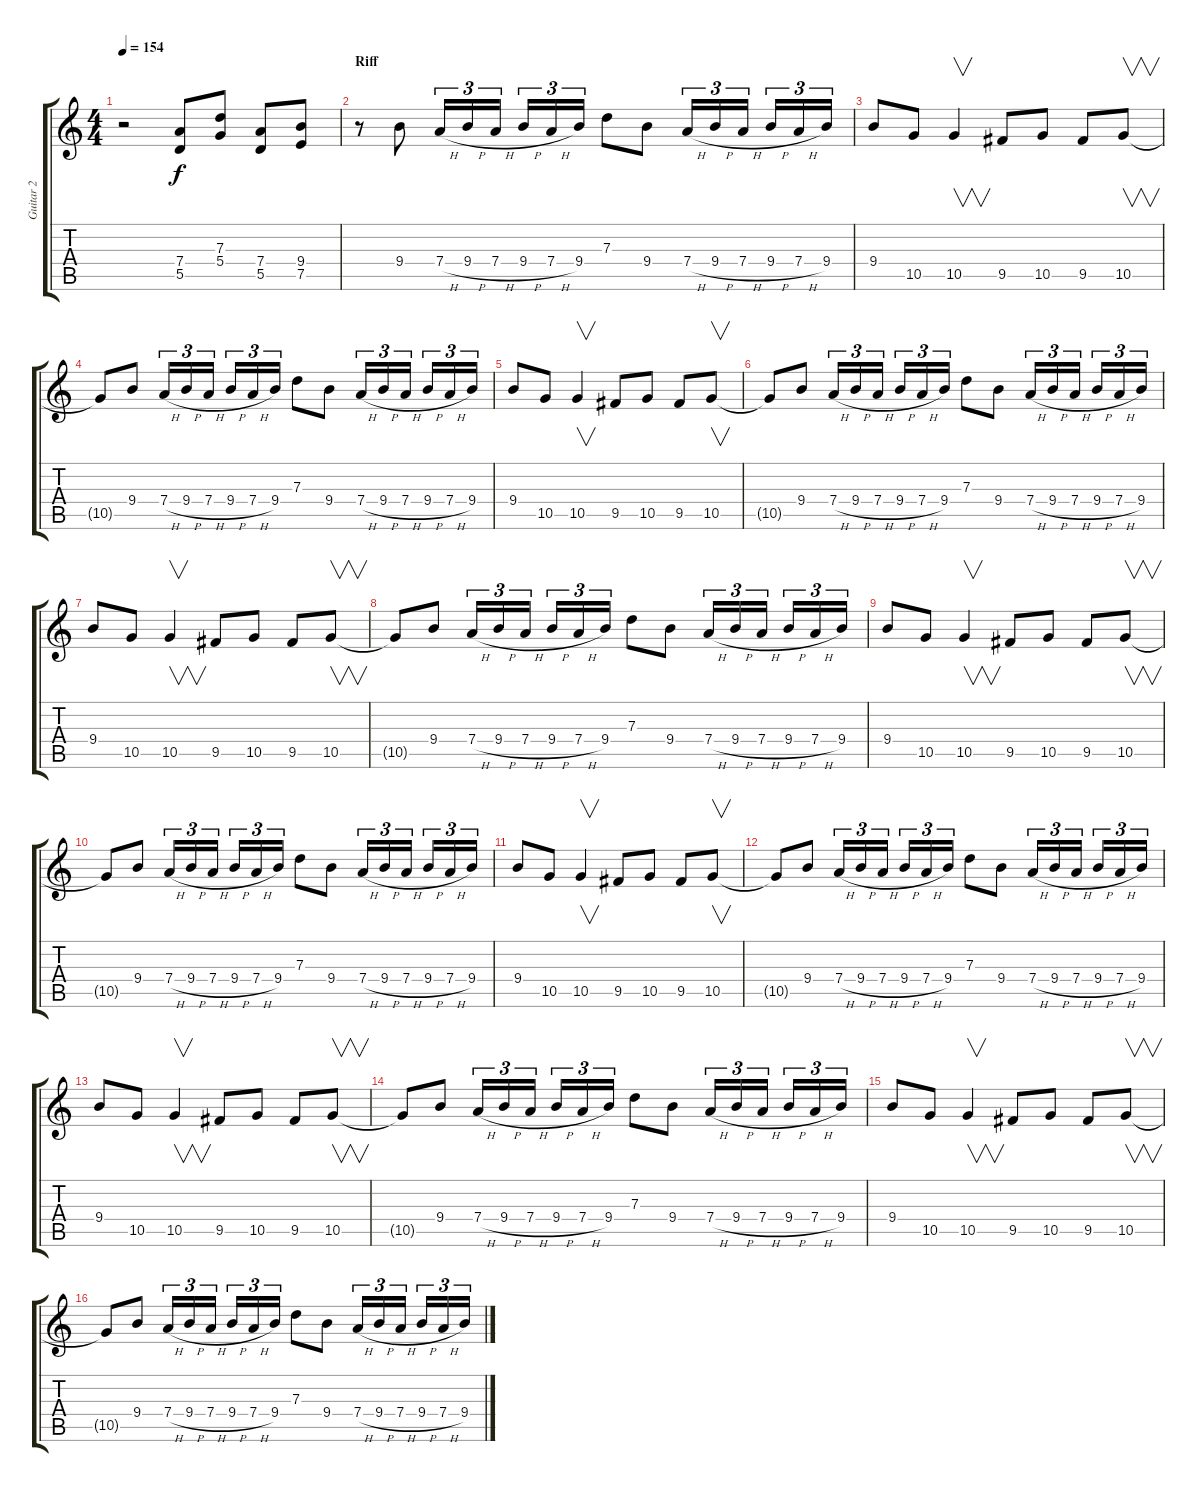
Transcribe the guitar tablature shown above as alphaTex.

\track ("Guitar 2" "Guitar 2") {instrument distortionguitar}
\staff {score tabs}
\tuning (E4 B3 G3 D3 A2 E2) {hide}
\ts (4 4)
\tempo 154
\clef g2
\ks c
r.2{dy f} (7.4 5.5).8 (7.3 5.4).8 (7.4 5.5).8 (9.4 7.5).8 |
\section ("" "Riff ")
r.8 9.4.8 7.4{h}.16{tu (3 2)} 9.4{h}.16{tu (3 2)} 7.4{h}.16{tu (3 2)} 9.4{h}.16{tu (3 2)} 7.4{h}.16{tu (3 2)} 9.4.16{tu (3 2)} 7.3.8 9.4.8 7.4{h}.16{tu (3 2)} 9.4{h}.16{tu (3 2)} 7.4{h}.16{tu (3 2)} 9.4{h}.16{tu (3 2)} 7.4{h}.16{tu (3 2)} 9.4.16{tu (3 2)} |
9.4.8 10.5.8 10.5.4{v} 9.5.8 10.5.8 9.5.8 10.5.8{v} |
10.5{t}.8 9.4.8 7.4{h}.16{tu (3 2)} 9.4{h}.16{tu (3 2)} 7.4{h}.16{tu (3 2)} 9.4{h}.16{tu (3 2)} 7.4{h}.16{tu (3 2)} 9.4.16{tu (3 2)} 7.3.8 9.4.8 7.4{h}.16{tu (3 2)} 9.4{h}.16{tu (3 2)} 7.4{h}.16{tu (3 2)} 9.4{h}.16{tu (3 2)} 7.4{h}.16{tu (3 2)} 9.4.16{tu (3 2)} |
9.4.8 10.5.8 10.5.4{v} 9.5.8 10.5.8 9.5.8 10.5.8{v} |
10.5{t}.8 9.4.8 7.4{h}.16{tu (3 2)} 9.4{h}.16{tu (3 2)} 7.4{h}.16{tu (3 2)} 9.4{h}.16{tu (3 2)} 7.4{h}.16{tu (3 2)} 9.4.16{tu (3 2)} 7.3.8 9.4.8 7.4{h}.16{tu (3 2)} 9.4{h}.16{tu (3 2)} 7.4{h}.16{tu (3 2)} 9.4{h}.16{tu (3 2)} 7.4{h}.16{tu (3 2)} 9.4.16{tu (3 2)} |
9.4.8 10.5.8 10.5.4{v} 9.5.8 10.5.8 9.5.8 10.5.8{v} |
10.5{t}.8 9.4.8 7.4{h}.16{tu (3 2)} 9.4{h}.16{tu (3 2)} 7.4{h}.16{tu (3 2)} 9.4{h}.16{tu (3 2)} 7.4{h}.16{tu (3 2)} 9.4.16{tu (3 2)} 7.3.8 9.4.8 7.4{h}.16{tu (3 2)} 9.4{h}.16{tu (3 2)} 7.4{h}.16{tu (3 2)} 9.4{h}.16{tu (3 2)} 7.4{h}.16{tu (3 2)} 9.4.16{tu (3 2)} |
9.4.8 10.5.8 10.5.4{v} 9.5.8 10.5.8 9.5.8 10.5.8{v} |
10.5{t}.8 9.4.8 7.4{h}.16{tu (3 2)} 9.4{h}.16{tu (3 2)} 7.4{h}.16{tu (3 2)} 9.4{h}.16{tu (3 2)} 7.4{h}.16{tu (3 2)} 9.4.16{tu (3 2)} 7.3.8 9.4.8 7.4{h}.16{tu (3 2)} 9.4{h}.16{tu (3 2)} 7.4{h}.16{tu (3 2)} 9.4{h}.16{tu (3 2)} 7.4{h}.16{tu (3 2)} 9.4.16{tu (3 2)} |
9.4.8 10.5.8 10.5.4{v} 9.5.8 10.5.8 9.5.8 10.5.8{v} |
10.5{t}.8 9.4.8 7.4{h}.16{tu (3 2)} 9.4{h}.16{tu (3 2)} 7.4{h}.16{tu (3 2)} 9.4{h}.16{tu (3 2)} 7.4{h}.16{tu (3 2)} 9.4.16{tu (3 2)} 7.3.8 9.4.8 7.4{h}.16{tu (3 2)} 9.4{h}.16{tu (3 2)} 7.4{h}.16{tu (3 2)} 9.4{h}.16{tu (3 2)} 7.4{h}.16{tu (3 2)} 9.4.16{tu (3 2)} |
9.4.8 10.5.8 10.5.4{v} 9.5.8 10.5.8 9.5.8 10.5.8{v} |
10.5{t}.8 9.4.8 7.4{h}.16{tu (3 2)} 9.4{h}.16{tu (3 2)} 7.4{h}.16{tu (3 2)} 9.4{h}.16{tu (3 2)} 7.4{h}.16{tu (3 2)} 9.4.16{tu (3 2)} 7.3.8 9.4.8 7.4{h}.16{tu (3 2)} 9.4{h}.16{tu (3 2)} 7.4{h}.16{tu (3 2)} 9.4{h}.16{tu (3 2)} 7.4{h}.16{tu (3 2)} 9.4.16{tu (3 2)} |
9.4.8 10.5.8 10.5.4{v} 9.5.8 10.5.8 9.5.8 10.5.8{v} |
10.5{t}.8 9.4.8 7.4{h}.16{tu (3 2)} 9.4{h}.16{tu (3 2)} 7.4{h}.16{tu (3 2)} 9.4{h}.16{tu (3 2)} 7.4{h}.16{tu (3 2)} 9.4.16{tu (3 2)} 7.3.8 9.4.8 7.4{h}.16{tu (3 2)} 9.4{h}.16{tu (3 2)} 7.4{h}.16{tu (3 2)} 9.4{h}.16{tu (3 2)} 7.4{h}.16{tu (3 2)} 9.4.16{tu (3 2)}
